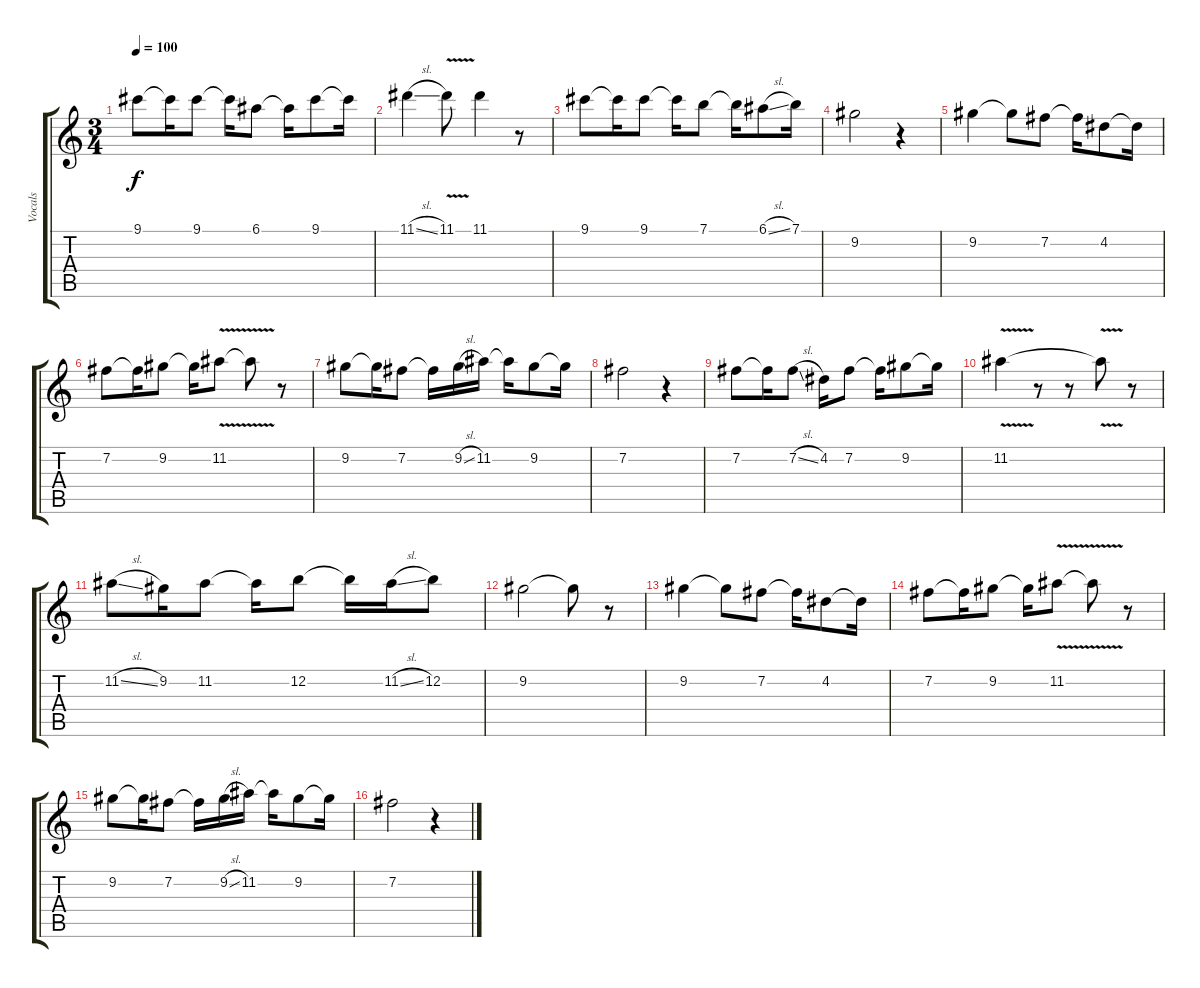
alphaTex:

\track ("Vocals" "Vocals") {instrument distortionguitar}
\staff {score tabs}
\tuning (E4 B3 G3 D3 A2 E2) {hide}
\ts (3 4)
\tempo 100
\clef g2
\ks c
9.1.8{dy f} 9.1{t}.16 9.1.8 9.1{t}.16 6.1.8 6.1{t}.16 9.1.8 9.1{t}.16 |
11.1{sl}.4 11.1{v}.8 11.1.4 r.8 |
9.1.8 9.1{t}.16 9.1.8 9.1{t}.16 7.1.8 7.1{t}.16 6.1{sl}.8 7.1.16 |
9.2.2 r.4 |
9.2.4 9.2{t}.8 7.2.8 7.2{t}.16 4.2.8 4.2{t}.16 |
7.2.8 7.2{t}.16 9.2.8 9.2{t}.16 11.2{v}.8 11.2{t}.8 r.8 |
9.2.8 9.2{t}.16 7.2.8 7.2{t}.16 9.2{sl}.16 11.2.16 11.2{t}.16 9.2.8 9.2{t}.16 |
7.2.2 r.4 |
7.2.8 7.2{t}.16 7.2{sl}.8 4.2.16 7.2.8 7.2{t}.16 9.2.8 9.2{t}.16 |
11.2{v}.4 r.8 r.8 11.2{t}.8 r.8 |
11.2{sl}.8 9.2.16 11.2.8 11.2{t}.16 12.2.8 12.2{t}.16 11.2{sl}.16 12.2.8 |
9.2.2 9.2{t}.8 r.8 |
9.2.4 9.2{t}.8 7.2.8 7.2{t}.16 4.2.8 4.2{t}.16 |
7.2.8 7.2{t}.16 9.2.8 9.2{t}.16 11.2{v}.8 11.2{t}.8 r.8 |
9.2.8 9.2{t}.16 7.2.8 7.2{t}.16 9.2{sl}.16 11.2.16 11.2{t}.16 9.2.8 9.2{t}.16 |
7.2.2 r.4
